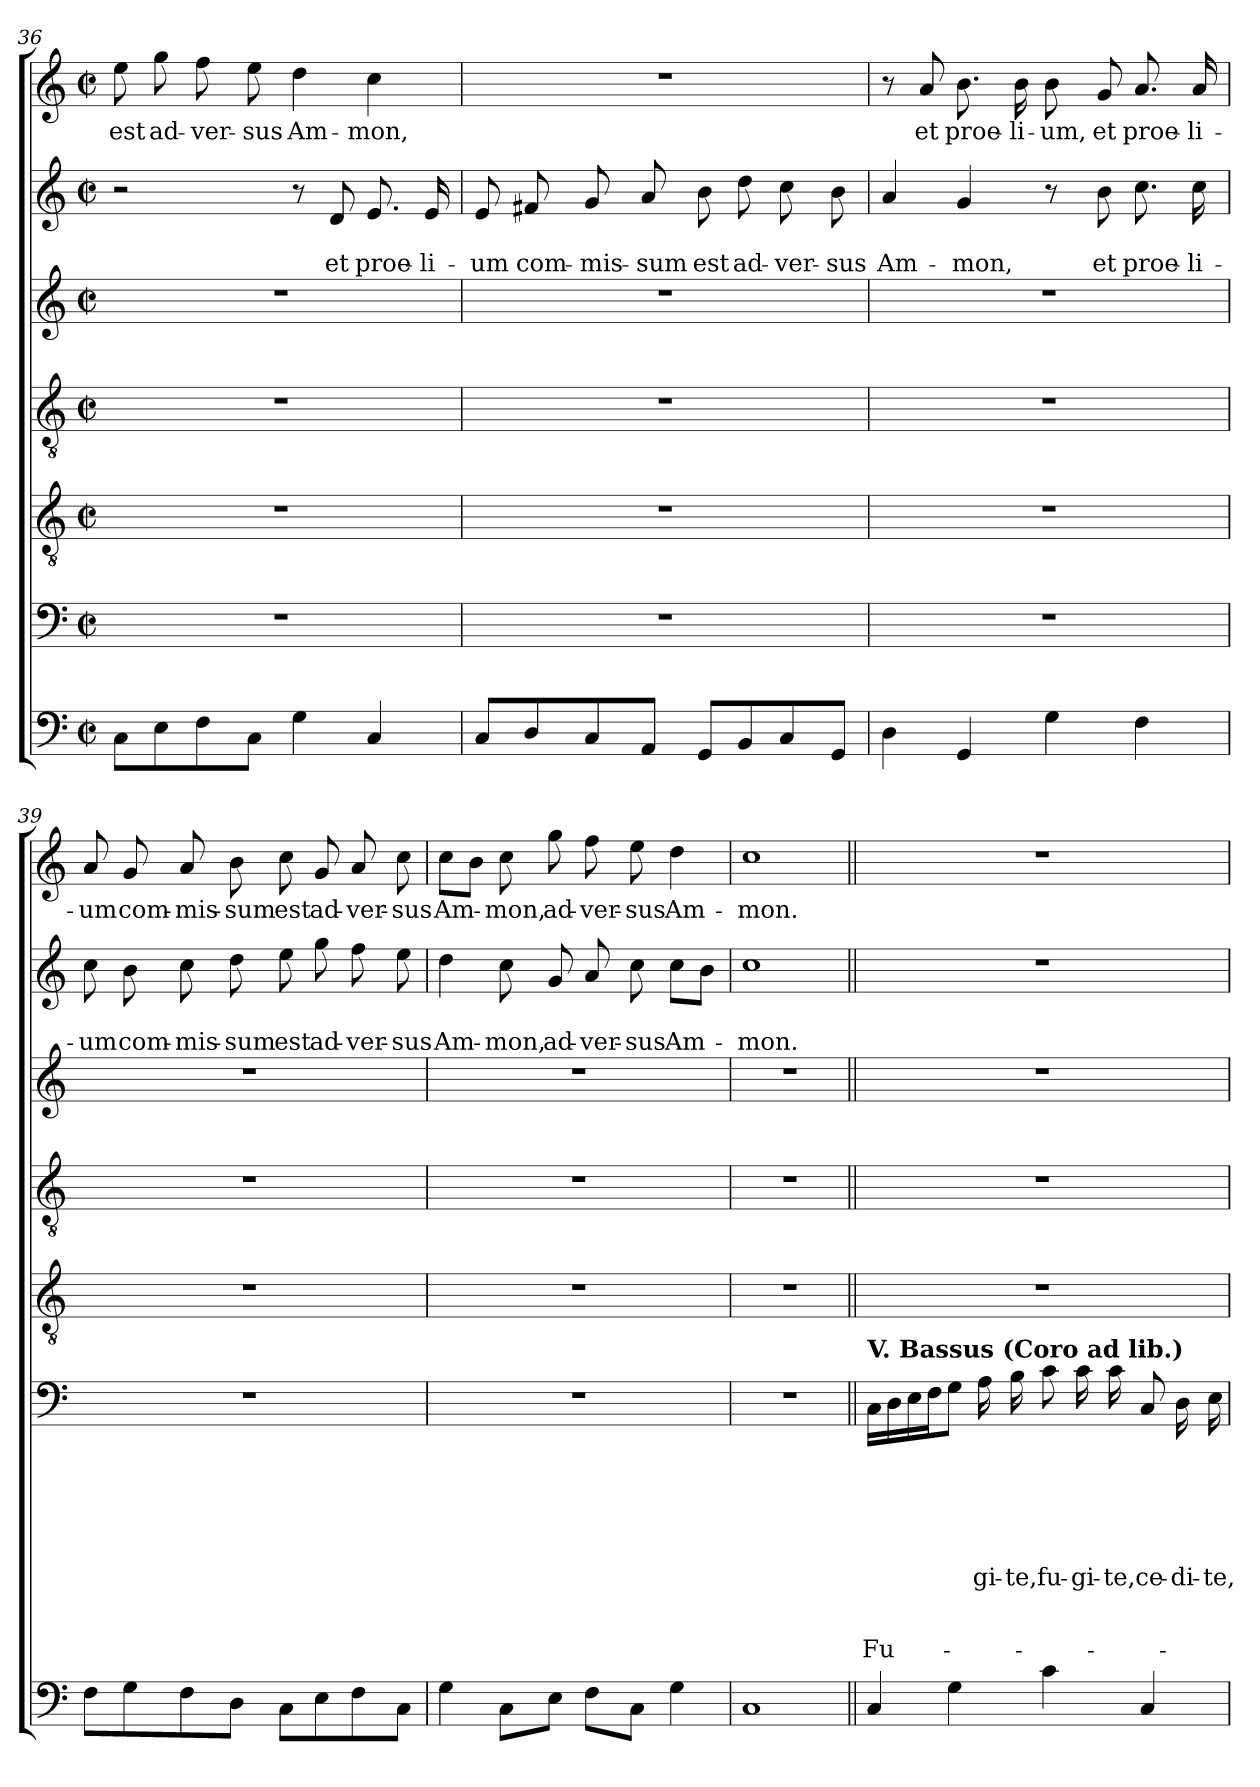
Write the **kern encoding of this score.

**kern	**kern	**text	**text	**text	**text	**text	**text	**text	**text	**text	**kern	**kern	**kern	**kern	**text	**text	**kern	**text
*part7	*part6	*part6	*part6	*part6	*part6	*part6	*part6	*part6	*part6	*part6	*part5	*part4	*part3	*part2	*part2	*part2	*part1	*part1
*staff7	*staff6	*staff6	*staff6	*staff6	*staff6	*staff6	*staff6	*staff6	*staff6	*staff6	*staff5	*staff4	*staff3	*staff2	*staff2	*staff2	*staff1	*staff1
!!LO:LB:g=z
*clefF4	*clefF4	*	*	*	*	*	*	*	*	*	*clefGv2	*clefGv2	*clefG2	*clefG2	*	*	*clefG2	*
*k[]	*k[]	*	*	*	*	*	*	*	*	*	*k[]	*k[]	*k[]	*k[]	*	*	*k[]	*
*C:	*C:	*	*	*	*	*	*	*	*	*	*C:	*C:	*C:	*C:	*	*	*C:	*
*M2/2	*M2/2	*	*	*	*	*	*	*	*	*	*M2/2	*M2/2	*M2/2	*M2/2	*	*	*M2/2	*
*met(c|)	*met(c|)	*	*	*	*	*	*	*	*	*	*met(c|)	*met(c|)	*met(c|)	*met(c|)	*	*	*met(c|)	*
=36	=36	=36	=36	=36	=36	=36	=36	=36	=36	=36	=36	=36	=36	=36	=36	=36	=36	=36
8C\L	1r	.	.	.	.	.	.	.	.	.	1r	1r	1r	2r	.	.	8ee\	est
8E\	.	.	.	.	.	.	.	.	.	.	.	.	.	.	.	.	8gg\	ad-
8F\	.	.	.	.	.	.	.	.	.	.	.	.	.	.	.	.	8ff\	-ver-
8C\J	.	.	.	.	.	.	.	.	.	.	.	.	.	.	.	.	8ee\	-sus
4G\	.	.	.	.	.	.	.	.	.	.	.	.	.	8r	.	.	4dd\	Am-
.	.	.	.	.	.	.	.	.	.	.	.	.	.	8d/	.	et	.	.
4C/	.	.	.	.	.	.	.	.	.	.	.	.	.	8.e/	.	proe-	4cc\	-mon,
.	.	.	.	.	.	.	.	.	.	.	.	.	.	16e/	.	-li-	.	.
=37	=37	=37	=37	=37	=37	=37	=37	=37	=37	=37	=37	=37	=37	=37	=37	=37	=37	=37
8C/L	1r	.	.	.	.	.	.	.	.	.	1r	1r	1r	8e/	.	-um	1r	.
8D/	.	.	.	.	.	.	.	.	.	.	.	.	.	8f#X/	.	com-	.	.
8C/	.	.	.	.	.	.	.	.	.	.	.	.	.	8g/	.	-mis-	.	.
8AA/J	.	.	.	.	.	.	.	.	.	.	.	.	.	8a/	.	-sum	.	.
8GG/L	.	.	.	.	.	.	.	.	.	.	.	.	.	8b\	.	est	.	.
8BB/	.	.	.	.	.	.	.	.	.	.	.	.	.	8dd\	.	ad-	.	.
8C/	.	.	.	.	.	.	.	.	.	.	.	.	.	8cc\	.	-ver-	.	.
8GG/J	.	.	.	.	.	.	.	.	.	.	.	.	.	8b\	.	-sus	.	.
=38	=38	=38	=38	=38	=38	=38	=38	=38	=38	=38	=38	=38	=38	=38	=38	=38	=38	=38
4D\	1r	.	.	.	.	.	.	.	.	.	1r	1r	1r	4a/	.	Am-	8r	.
.	.	.	.	.	.	.	.	.	.	.	.	.	.	.	.	.	8a/	et
4GG/	.	.	.	.	.	.	.	.	.	.	.	.	.	4g/	.	-mon,	8.b\	proe-
.	.	.	.	.	.	.	.	.	.	.	.	.	.	.	.	.	16b\	-li-
4G\	.	.	.	.	.	.	.	.	.	.	.	.	.	8r	.	.	8b\	-um,
.	.	.	.	.	.	.	.	.	.	.	.	.	.	8b\	.	et	8g/	et
4F\	.	.	.	.	.	.	.	.	.	.	.	.	.	8.cc\	.	proe-	8.a/	proe-
.	.	.	.	.	.	.	.	.	.	.	.	.	.	16cc\	.	-li-	16a/	-li-
!!LO:LB:g=z
=39	=39	=39	=39	=39	=39	=39	=39	=39	=39	=39	=39	=39	=39	=39	=39	=39	=39	=39
8F\L	1r	.	.	.	.	.	.	.	.	.	1r	1r	1r	8cc\	.	-um	8a/	-um
8G\	.	.	.	.	.	.	.	.	.	.	.	.	.	8b\	.	com-	8g/	com-
8F\	.	.	.	.	.	.	.	.	.	.	.	.	.	8cc\	.	-mis-	8a/	-mis-
8D\J	.	.	.	.	.	.	.	.	.	.	.	.	.	8dd\	.	-sum	8b\	-sum
8C\L	.	.	.	.	.	.	.	.	.	.	.	.	.	8ee\	.	est	8cc\	est
8E\	.	.	.	.	.	.	.	.	.	.	.	.	.	8gg\	.	ad-	8g/	ad-
8F\	.	.	.	.	.	.	.	.	.	.	.	.	.	8ff\	.	-ver-	8a/	-ver-
8C\J	.	.	.	.	.	.	.	.	.	.	.	.	.	8ee\	.	-sus	8cc\	-sus
=40	=40	=40	=40	=40	=40	=40	=40	=40	=40	=40	=40	=40	=40	=40	=40	=40	=40	=40
4G\	1r	.	.	.	.	.	.	.	.	.	1r	1r	1r	4dd\	.	Am-	8cc\L	Am-
.	.	.	.	.	.	.	.	.	.	.	.	.	.	.	.	.	8b\J	.
8C\L	.	.	.	.	.	.	.	.	.	.	.	.	.	8cc\	.	-mon,	8cc\	-mon,
8E\J	.	.	.	.	.	.	.	.	.	.	.	.	.	8g/	.	ad-	8gg\	ad-
8F\L	.	.	.	.	.	.	.	.	.	.	.	.	.	8a/	.	-ver-	8ff\	-ver-
8C\J	.	.	.	.	.	.	.	.	.	.	.	.	.	8cc\	.	-sus	8ee\	-sus
4G\	.	.	.	.	.	.	.	.	.	.	.	.	.	8cc\L	.	Am-	4dd\	Am-
.	.	.	.	.	.	.	.	.	.	.	.	.	.	8b\J	.	.	.	.
=41	=41	=41	=41	=41	=41	=41	=41	=41	=41	=41	=41	=41	=41	=41	=41	=41	=41	=41
1C	1r	.	.	.	.	.	.	.	.	.	1r	1r	1r	1cc	.	-mon.	1cc	-mon.
!!LO:LB:g=z
=42||	=42||	=42||	=42||	=42||	=42||	=42||	=42||	=42||	=42||	=42||	=42||	=42||	=42||	=42||	=42||	=42||	=42||	=42||
!	!LO:TX:a:B:t=V. Bassus (Coro ad lib.)	!	!	!	!	!	!	!	!	!	!	!	!	!	!	!	!	!
4C/	16C\LL	.	.	.	.	.	.	.	.	Fu-	1r	1r	1r	1r	.	.	1r	.
.	16D\	.	.	.	.	.	.	.	.	.	.	.	.	.	.	.	.	.
.	16E\	.	.	.	.	.	.	.	.	.	.	.	.	.	.	.	.	.
.	16F\J	.	.	.	.	.	.	.	.	.	.	.	.	.	.	.	.	.
4G\	8G\J	.	.	.	.	.	.	.	.	.	.	.	.	.	.	.	.	.
.	16A\	.	.	.	.	.	gi-	.	.	.	.	.	.	.	.	.	.	.
.	16B\	.	.	.	.	.	-te,	.	.	.	.	.	.	.	.	.	.	.
4c\	8c\	.	.	.	.	.	fu-	.	.	.	.	.	.	.	.	.	.	.
.	16c\	.	.	.	.	.	-gi-	.	.	.	.	.	.	.	.	.	.	.
.	16c\	.	.	.	.	.	-te,	.	.	.	.	.	.	.	.	.	.	.
4C/	8C/	.	.	.	.	.	ce-	.	.	.	.	.	.	.	.	.	.	.
.	16D\	.	.	.	.	.	-di-	.	.	.	.	.	.	.	.	.	.	.
.	16E\	.	.	.	.	.	-te,	.	.	.	.	.	.	.	.	.	.	.
=	=	=	=	=	=	=	=	=	=	=	=	=	=	=	=	=	=	=
*-	*-	*-	*-	*-	*-	*-	*-	*-	*-	*-	*-	*-	*-	*-	*-	*-	*-	*-
